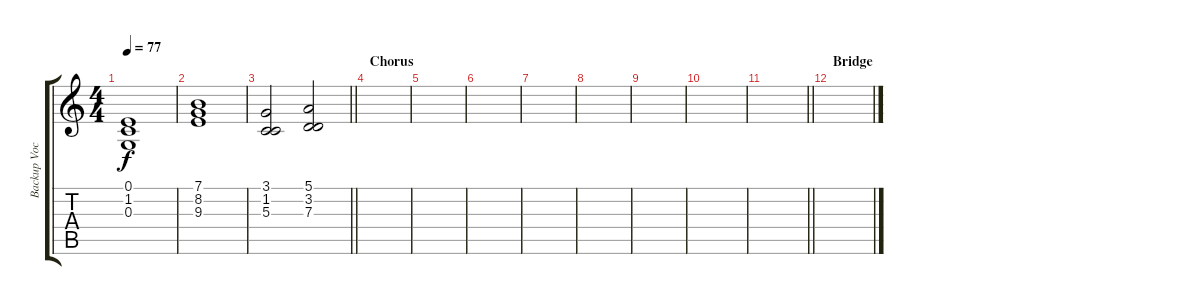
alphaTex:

\track ("Backup Vocals" "Backup Voc") {instrument clarinet}
\staff {score tabs}
\tuning (E4 B3 G3 D3 A2 E2) {hide}
\ts (4 4)
\tempo 77
\clef g2
\ks c
(0.1 1.2 0.3).1{dy f} |
(7.1 8.2 9.3).1 |
\barLineRight lightlight
(3.1 1.2 5.3).2 (5.1 3.2 7.3).2 |
\section ("" "Chorus")
|
|
|
|
|
|
|
\barLineRight lightlight
|
\section ("" "Bridge")
